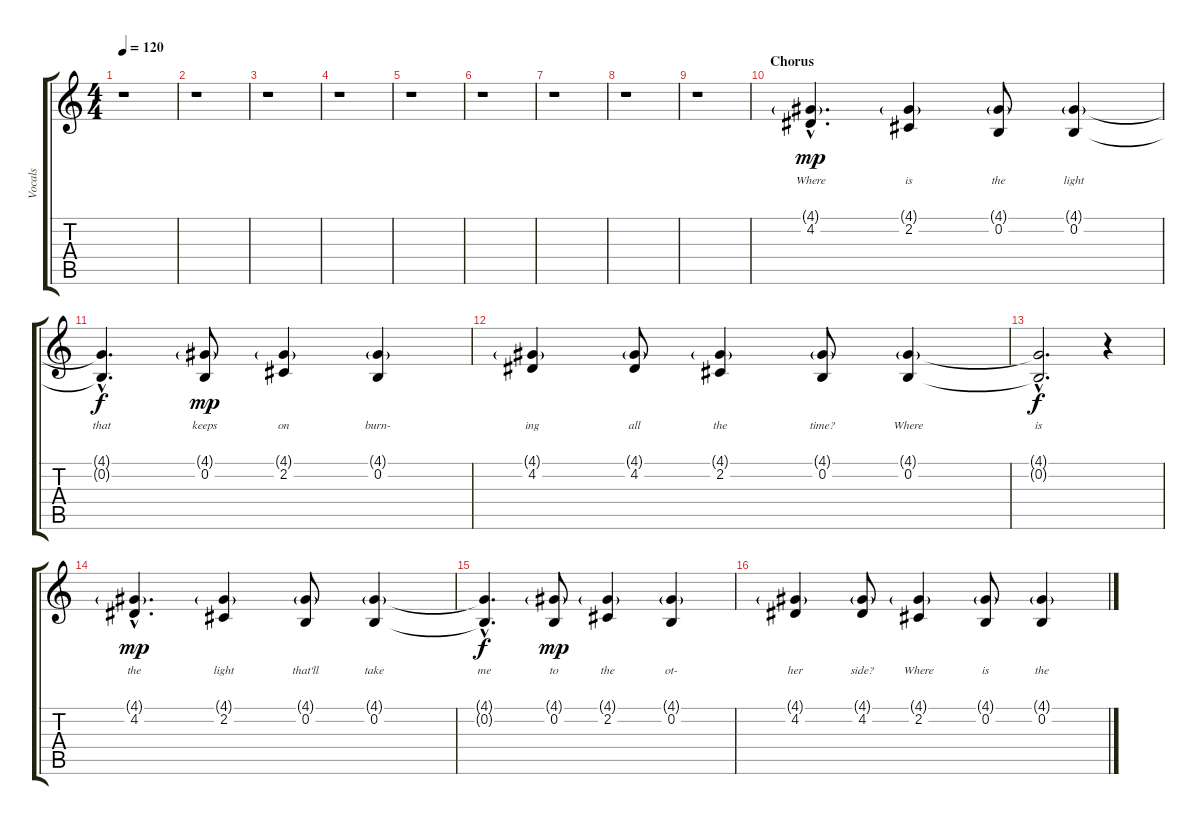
\track ("Vocals" "Vocals") {instrument lead1square}
\staff {score tabs}
\tuning (E4 B3 G3 D3 A2 E2) {hide}
\ts (4 4)
\tempo 120
\clef g2
\ks c
r.1{dy f} |
r.1 |
r.1 |
r.1 |
r.1 |
r.1 |
r.1 |
r.1 |
r.1 |
\section ("" "Chorus")
(4.1{g hac} 4.2{hac}).4{d lyrics (0 "") lyrics (1 "Where") lyrics (2 "") lyrics (3 "") lyrics (4 "") dy mp} (4.1{g} 2.2).4{lyrics (0 "") lyrics (1 "is") lyrics (2 "") lyrics (3 "") lyrics (4 "")} (4.1{g} 0.2).8{lyrics (0 "") lyrics (1 "the") lyrics (2 "") lyrics (3 "") lyrics (4 "")} (4.1{g} 0.2).4{lyrics (0 "") lyrics (1 "light") lyrics (2 "") lyrics (3 "") lyrics (4 "")} |
(4.1{hac t} 0.2{hac t}).4{d lyrics (0 "") lyrics (1 "that") lyrics (2 "") lyrics (3 "") lyrics (4 "") dy f} (4.1{g} 0.2).8{lyrics (0 "") lyrics (1 "keeps") lyrics (2 "") lyrics (3 "") lyrics (4 "") dy mp} (4.1{g} 2.2).4{lyrics (0 "") lyrics (1 "on") lyrics (2 "") lyrics (3 "") lyrics (4 "")} (4.1{g} 0.2).4{lyrics (0 "") lyrics (1 "burn-") lyrics (2 "") lyrics (3 "") lyrics (4 "")} |
(4.1{g} 4.2).4{lyrics (0 "") lyrics (1 "ing") lyrics (2 "") lyrics (3 "") lyrics (4 "")} (4.1{g} 4.2).8{lyrics (0 "") lyrics (1 "all") lyrics (2 "") lyrics (3 "") lyrics (4 "")} (4.1{g} 2.2).4{lyrics (0 "") lyrics (1 "the") lyrics (2 "") lyrics (3 "") lyrics (4 "")} (4.1{g} 0.2).8{lyrics (0 "") lyrics (1 "time?") lyrics (2 "") lyrics (3 "") lyrics (4 "")} (4.1{g} 0.2).4{lyrics (0 "") lyrics (1 "Where") lyrics (2 "") lyrics (3 "") lyrics (4 "")} |
(4.1{hac t} 0.2{hac t}).2{d lyrics (0 "") lyrics (1 "is") lyrics (2 "") lyrics (3 "") lyrics (4 "") dy f} r.4 |
(4.1{g hac} 4.2{hac}).4{d lyrics (0 "") lyrics (1 "the") lyrics (2 "") lyrics (3 "") lyrics (4 "") dy mp} (4.1{g} 2.2).4{lyrics (0 "") lyrics (1 "light") lyrics (2 "") lyrics (3 "") lyrics (4 "")} (4.1{g} 0.2).8{lyrics (0 "") lyrics (1 "that'll") lyrics (2 "") lyrics (3 "") lyrics (4 "")} (4.1{g} 0.2).4{lyrics (0 "") lyrics (1 "take") lyrics (2 "") lyrics (3 "") lyrics (4 "")} |
(4.1{hac t} 0.2{hac t}).4{d lyrics (0 "") lyrics (1 "me") lyrics (2 "") lyrics (3 "") lyrics (4 "") dy f} (4.1{g} 0.2).8{lyrics (0 "") lyrics (1 "to") lyrics (2 "") lyrics (3 "") lyrics (4 "") dy mp} (4.1{g} 2.2).4{lyrics (0 "") lyrics (1 "the") lyrics (2 "") lyrics (3 "") lyrics (4 "")} (4.1{g} 0.2).4{lyrics (0 "") lyrics (1 "ot-") lyrics (2 "") lyrics (3 "") lyrics (4 "")} |
(4.1{g} 4.2).4{lyrics (0 "") lyrics (1 "her") lyrics (2 "") lyrics (3 "") lyrics (4 "")} (4.1{g} 4.2).8{lyrics (0 "") lyrics (1 "side?") lyrics (2 "") lyrics (3 "") lyrics (4 "")} (4.1{g} 2.2).4{lyrics (0 "") lyrics (1 "Where") lyrics (2 "") lyrics (3 "") lyrics (4 "")} (4.1{g} 0.2).8{lyrics (0 "") lyrics (1 "is") lyrics (2 "") lyrics (3 "") lyrics (4 "")} (4.1{g} 0.2).4{lyrics (0 "") lyrics (1 "the") lyrics (2 "") lyrics (3 "") lyrics (4 "")}
